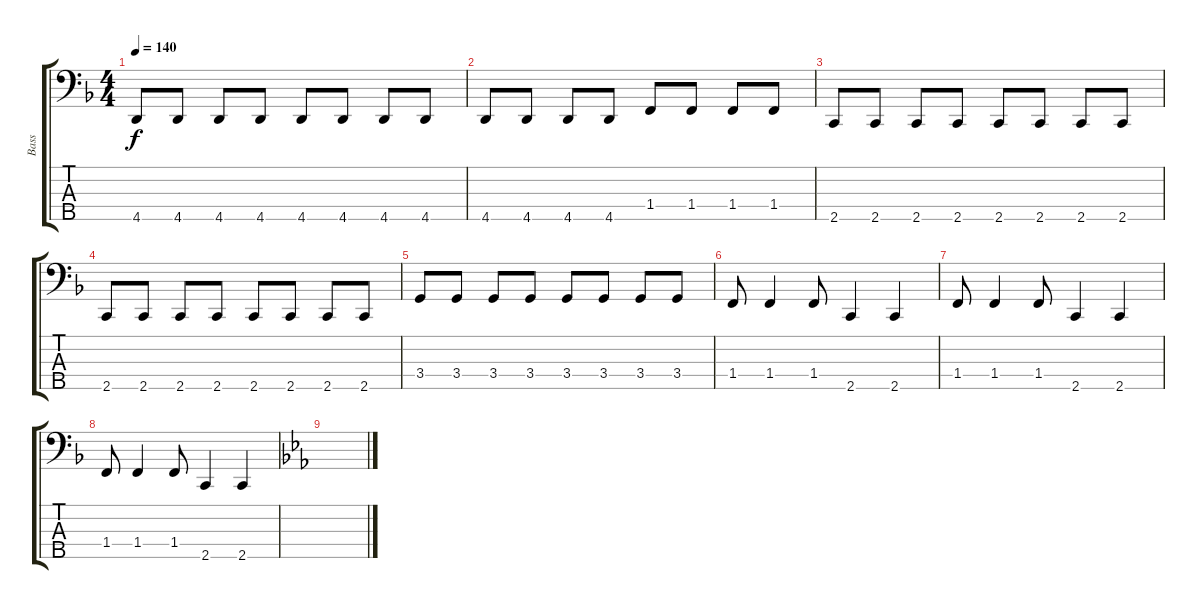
\track ("Bass" "Bass") {instrument electricbassfinger}
\staff {score tabs}
\tuning (G2 D2 A1 E1 Bb0) {hide}
\ts (4 4)
\tempo 140
\clef f4
\ks dminor
4.5.8{dy f} 4.5.8 4.5.8 4.5.8 4.5.8 4.5.8 4.5.8 4.5.8 |
4.5.8 4.5.8 4.5.8 4.5.8 1.4.8 1.4.8 1.4.8 1.4.8 |
2.5.8 2.5.8 2.5.8 2.5.8 2.5.8 2.5.8 2.5.8 2.5.8 |
2.5.8 2.5.8 2.5.8 2.5.8 2.5.8 2.5.8 2.5.8 2.5.8 |
3.4.8 3.4.8 3.4.8 3.4.8 3.4.8 3.4.8 3.4.8 3.4.8 |
1.4.8 1.4.4 1.4.8 2.5.4 2.5.4 |
1.4.8 1.4.4 1.4.8 2.5.4 2.5.4 |
1.4.8 1.4.4 1.4.8 2.5.4 2.5.4 |
\ks cminor
